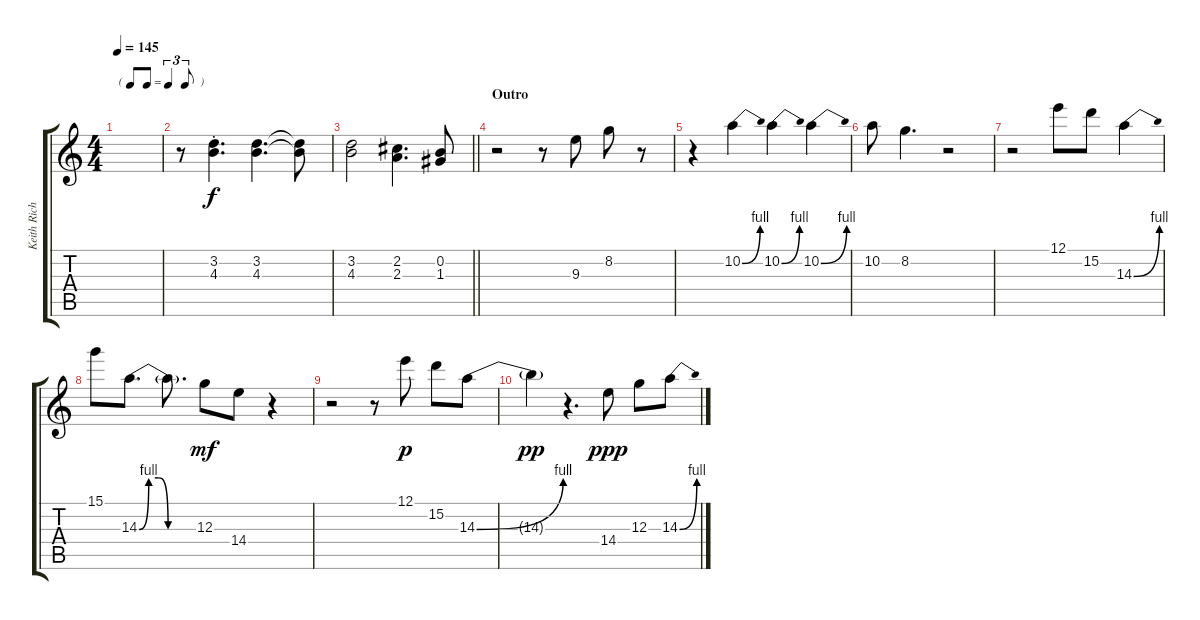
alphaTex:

\track ("Keith Richards" "Keith Rich") {instrument overdrivenguitar}
\staff {score tabs}
\tuning (E4 B3 G3 D3 A2 E2) {hide}
\ts (4 4)
\tf triplet8th
\tempo 145
\clef g2
\ks c
|
r.8 (3.2{st} 4.3{st}).4{d} (3.2 4.3).4{d} (3.2{t} 4.3{t}).8 |
\barLineRight lightlight
(3.2 4.3).2 (2.2 2.3).4{d} (0.2 1.3).8 |
\section ("" "Outro")
r.2 r.8 9.3.8 8.2.8 r.8 |
r.4 10.2{be (bend 0 0 60 4)}.4 10.2{be (bend 0 0 60 4)}.4 10.2{be (bend 0 0 60 4)}.4 |
10.2.8 8.2.4{d} r.2 |
r.2 12.1.8 15.2.8 14.3{be (bend 0 0 60 4)}.4 |
15.1.8 14.3{be (custom 0 0 10 4 20 4 30 0 60 0)}.8{d} 14.3{t}.8{d} 12.3.8{dy mf} 14.4.8 r.4 |
r.2 r.8 12.1.8{dy p} 15.2.8 14.3{be (bend 0 0 60 4)}.8 |
14.3{t}.4{dy pp} r.4{d} 14.4.8{dy ppp} 12.3.8 14.3{be (bend 0 0 60 4)}.8
